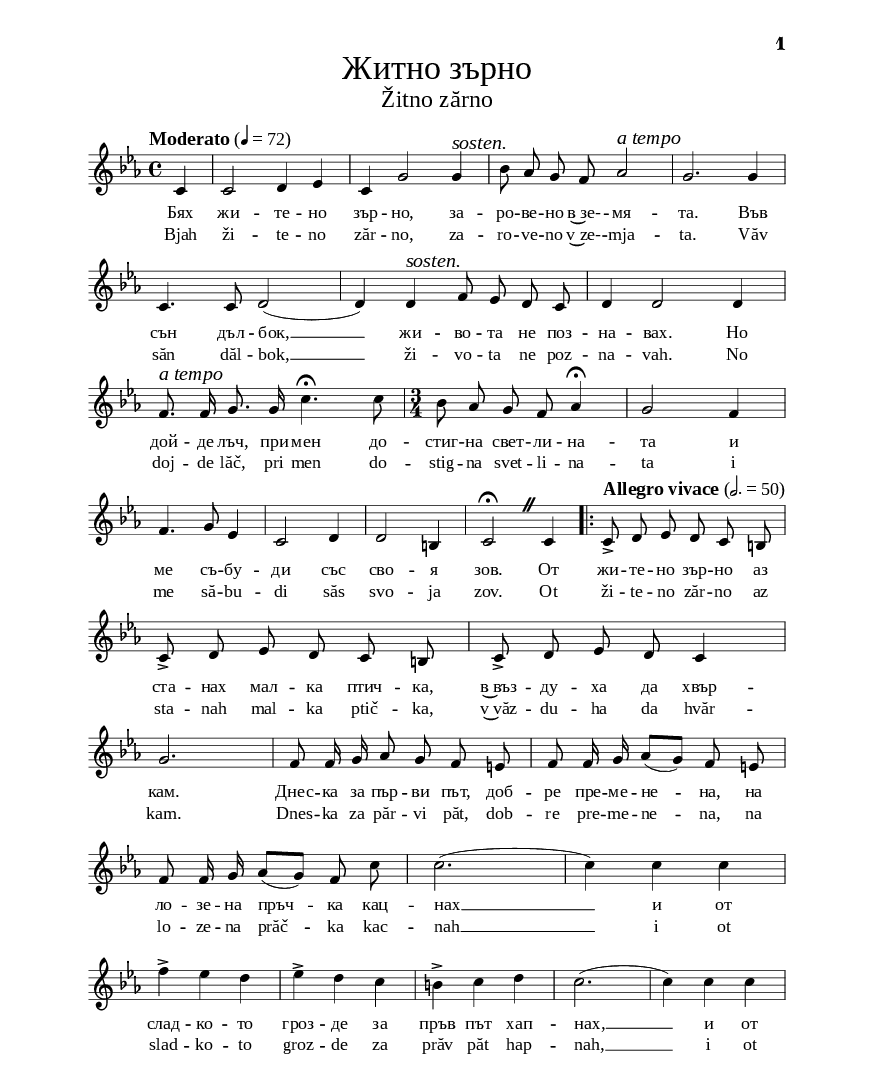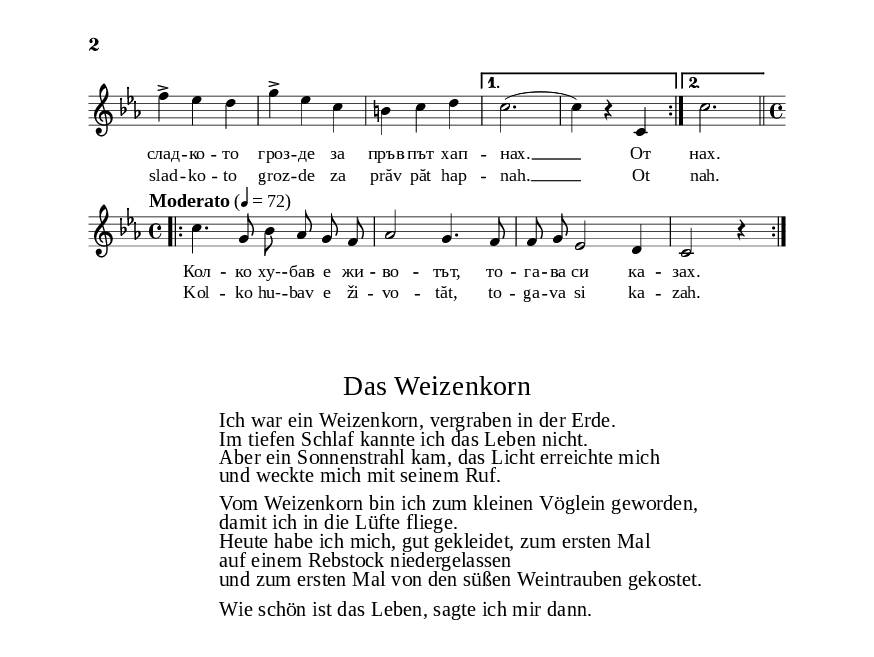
\version "2.24.3"

% include paper part and global functions
\include "include/globals.ily"

\bookpart {
  \label #'ref176
  \tocItem \markup "Житно зърно – Žitno zărno "
  \include "include/bookpart-paper.ily"
  \score {
    \include "include/score-layout.ily"
    \new Voice \relative c' {
      \clef treble
      \key c \minor
      \time 4/4
      \tempoFunc "Moderato" 4 "72"
      \autoBeamOff
      \partial 4
      c4 | c2 d4 es | c g'2 g4^\markup { \huge \italic "sosten."} | bes8 as g f as2^\markup { \huge \italic "a tempo"} | g2. g4 | \break

      c,4. c8 d2 (| d4) d^\markup { \huge \italic "sosten."} f8 es d c | d4 d2 d4 |\break

      f8.^\markup { \huge \italic "a tempo"} f16 g8. g16 c4. \fermata c8 | \time 3/4 bes as g f as4 \fermata | g2 f4 | \break

      f4. g8 es4 | c2 d4 | d2 b4 | c2 \fermata \caesura c4 | \repeat volta 2 {

        \tempoFunc "Allegro vivace" 2. "50"
        c8 -> d es d c b | |\break

        c -> d es d c  b | c -> d es d c 4 | \break

        g'2.  | f8 f16 g16 as8 g f e |  f8 f16 g16 as8 ( [g]) f e | \break
        f f16 g16  as8 ( [g ] ) f c' | c2. (| c4) c c | \break

        f -> es d | es -> d c | b -> c d | c2. ( | c4)  c c  | \break

        f -> es d | g -> es c | b c d |
      }
      \alternative {
        {
          c2. ( | c4)  r4 c,4  |
        }  {c'2. \bar "||"  \break }
      }


      \time 4/4
      \tempoFunc "Moderato" 4 "72"
      \bar ".|:-||" c4. g8 bes as g f | as2 g4. f8 | f g es2 d4 | c2 r4
      \bar ":|."
    }

    \addlyrics {
      Бях жи -- те -- но зър -- но, за -- ро -- ве -- но "в~зе-" -- мя -- та.

      Във сън дъл -- бок, __ жи -- во -- та не поз -- на -- вах.

      Но дой -- де лъч, при мен до -- стиг -- на свет -- ли -- на -- та

      и ме съ -- бу -- ди със сво -- я зов.

      От жи -- те -- но зър -- но аз ста -- нах мал -- ка птич -- ка,

      в~въз -- ду -- ха да хвър -- кам.

      Днес -- ка за пър -- ви път, доб -- ре пре -- ме -- не -- на,

      на ло -- зе -- на пръч -- ка кац -- нах __ и от слад -- ко -- то гроз -- де

      за пръв път хап -- нах, __ и от слад -- ко -- то гроз -- де

      за пръв път хап -- нах. __ От нах.

      Кол -- ко "ху-" -- бав е жи -- во -- тът, то -- га -- ва си ка -- зах.}

      \addlyrics {
        Bjah ži -- te -- no zăr -- no, za -- ro -- ve -- no "v~ze-" -- mja -- ta.

        Văv săn dăl -- bok, __ ži -- vo -- ta ne poz -- na -- vah.

        No doj -- de lăč, pri men do -- stig -- na svet -- li -- na -- ta

        i me să -- bu -- di săs svo -- ja zov.

        Ot ži -- te -- no zăr -- no az sta -- nah mal -- ka ptič -- ka,

        v~văz -- du -- ha da hvăr -- kam.

        Dnes -- ka za păr -- vi păt, dob -- re pre -- me -- ne -- na,

        na lo -- ze -- na prăč -- ka kac -- nah __ i ot slad -- ko -- to groz -- de

        za prăv păt hap -- nah, __ i ot slad -- ko -- to groz -- de

        za prăv păt hap -- nah. __ Ot nah.

        Kol -- ko "hu-" -- bav e ži -- vo -- tăt, to -- ga -- va si ka -- zah.}

        \header {
          title = \titleFunc "Житно зърно" "Žitno zărno"
        }

        \midi{}

      } % score

      \markup \vspace #3

      % include foreign translation(s) of the song
      \version "2.24.4"

\markup \fill-line { \fontsize #deTitleFontSize "Das Weizenkorn" }
\markup \null
\markup \null
\markup \abs-fontsize #10 {
  \hspace #15
  \override #`(baseline-skip . ,deCoupletBaselineSkip)

\column {

 \line { "   "Ich war ein Weizenkorn, vergraben in der Erde.}

 \line { "   "Im tiefen Schlaf kannte ich das Leben nicht.}

 \line { "   "Aber ein Sonnenstrahl kam, das Licht erreichte mich}

 \line { "   "und weckte mich mit seinem Ruf. }
\vspace #0.5

 \line { "   "Vom Weizenkorn bin ich zum kleinen Vöglein geworden,}

 \line { "   "damit ich in die Lüfte fliege. }

 \line { "   "Heute habe ich mich, gut gekleidet, zum ersten Mal}

 \line { "   "auf einem Rebstock niedergelassen }

 \line { "   "und zum ersten Mal von den süßen Weintrauben gekostet.}
\vspace #0.5

 \line { "   "Wie schön ist das Leben, sagte ich mir dann. }


  }
}


    } % bookpart

    % Più mosso
    %
